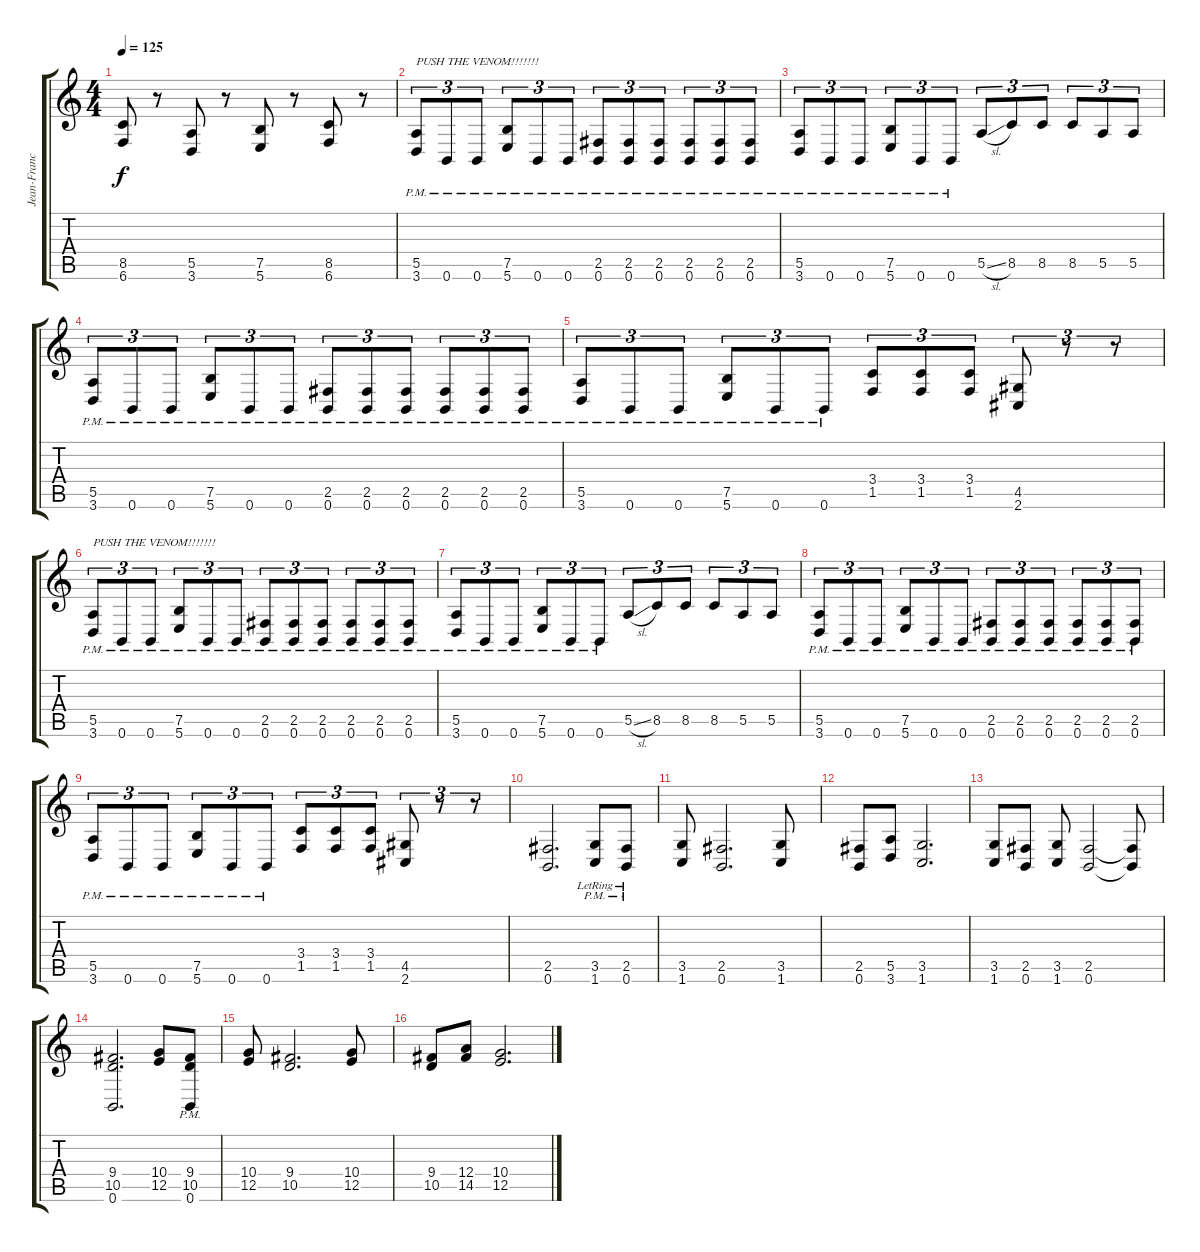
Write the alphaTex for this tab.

\track ("Jean-Francois Dagenais (Rhythm)" "Jean-Franc") {instrument distortionguitar}
\staff {score tabs}
\tuning (B3 Gb3 D3 A2 E2 B1) {hide}
\ts (4 4)
\tempo 125
\clef g2
\ks c
(8.5 6.6).8{dy f} r.8 (5.5 3.6).8 r.8 (7.5 5.6).8 r.8 (8.5 6.6).8 r.8 |
(5.5{pm} 3.6{pm}).8{tu (3 2) txt "PUSH THE VENOM!!!!!!!"} 0.6{pm}.8{tu (3 2)} 0.6{pm}.8{tu (3 2)} (7.5{pm} 5.6{pm}).8{tu (3 2)} 0.6{pm}.8{tu (3 2)} 0.6{pm}.8{tu (3 2)} (2.5{pm} 0.6{pm}).8{tu (3 2)} (2.5{pm} 0.6{pm}).8{tu (3 2)} (2.5{pm} 0.6{pm}).8{tu (3 2)} (2.5{pm} 0.6{pm}).8{tu (3 2)} (2.5{pm} 0.6{pm}).8{tu (3 2)} (2.5{pm} 0.6{pm}).8{tu (3 2)} |
(5.5{pm} 3.6{pm}).8{tu (3 2)} 0.6{pm}.8{tu (3 2)} 0.6{pm}.8{tu (3 2)} (7.5{pm} 5.6{pm}).8{tu (3 2)} 0.6{pm}.8{tu (3 2)} 0.6{pm}.8{tu (3 2)} 5.5{sl}.8{tu (3 2)} 8.5.8{tu (3 2)} 8.5.8{tu (3 2)} 8.5.8{tu (3 2)} 5.5.8{tu (3 2)} 5.5.8{tu (3 2)} |
(5.5{pm} 3.6{pm}).8{tu (3 2)} 0.6{pm}.8{tu (3 2)} 0.6{pm}.8{tu (3 2)} (7.5{pm} 5.6{pm}).8{tu (3 2)} 0.6{pm}.8{tu (3 2)} 0.6{pm}.8{tu (3 2)} (2.5{pm} 0.6{pm}).8{tu (3 2)} (2.5{pm} 0.6{pm}).8{tu (3 2)} (2.5{pm} 0.6{pm}).8{tu (3 2)} (2.5{pm} 0.6{pm}).8{tu (3 2)} (2.5{pm} 0.6{pm}).8{tu (3 2)} (2.5{pm} 0.6{pm}).8{tu (3 2)} |
(5.5{pm} 3.6{pm}).8{tu (3 2)} 0.6{pm}.8{tu (3 2)} 0.6{pm}.8{tu (3 2)} (7.5{pm} 5.6{pm}).8{tu (3 2)} 0.6{pm}.8{tu (3 2)} 0.6{pm}.8{tu (3 2)} (3.4 1.5).8{tu (3 2)} (3.4 1.5).8{tu (3 2)} (3.4 1.5).8{tu (3 2)} (4.5 2.6).8{tu (3 2)} r.8{tu (3 2)} r.8{tu (3 2)} |
(5.5{pm} 3.6{pm}).8{tu (3 2) txt "PUSH THE VENOM!!!!!!!"} 0.6{pm}.8{tu (3 2)} 0.6{pm}.8{tu (3 2)} (7.5{pm} 5.6{pm}).8{tu (3 2)} 0.6{pm}.8{tu (3 2)} 0.6{pm}.8{tu (3 2)} (2.5{pm} 0.6{pm}).8{tu (3 2)} (2.5{pm} 0.6{pm}).8{tu (3 2)} (2.5{pm} 0.6{pm}).8{tu (3 2)} (2.5{pm} 0.6{pm}).8{tu (3 2)} (2.5{pm} 0.6{pm}).8{tu (3 2)} (2.5{pm} 0.6{pm}).8{tu (3 2)} |
(5.5{pm} 3.6{pm}).8{tu (3 2)} 0.6{pm}.8{tu (3 2)} 0.6{pm}.8{tu (3 2)} (7.5{pm} 5.6{pm}).8{tu (3 2)} 0.6{pm}.8{tu (3 2)} 0.6{pm}.8{tu (3 2)} 5.5{sl}.8{tu (3 2)} 8.5.8{tu (3 2)} 8.5.8{tu (3 2)} 8.5.8{tu (3 2)} 5.5.8{tu (3 2)} 5.5.8{tu (3 2)} |
(5.5{pm} 3.6{pm}).8{tu (3 2)} 0.6{pm}.8{tu (3 2)} 0.6{pm}.8{tu (3 2)} (7.5{pm} 5.6{pm}).8{tu (3 2)} 0.6{pm}.8{tu (3 2)} 0.6{pm}.8{tu (3 2)} (2.5{pm} 0.6{pm}).8{tu (3 2)} (2.5{pm} 0.6{pm}).8{tu (3 2)} (2.5{pm} 0.6{pm}).8{tu (3 2)} (2.5{pm} 0.6{pm}).8{tu (3 2)} (2.5{pm} 0.6{pm}).8{tu (3 2)} (2.5{pm} 0.6{pm}).8{tu (3 2)} |
(5.5{pm} 3.6{pm}).8{tu (3 2)} 0.6{pm}.8{tu (3 2)} 0.6{pm}.8{tu (3 2)} (7.5{pm} 5.6{pm}).8{tu (3 2)} 0.6{pm}.8{tu (3 2)} 0.6{pm}.8{tu (3 2)} (3.4 1.5).8{tu (3 2)} (3.4 1.5).8{tu (3 2)} (3.4 1.5).8{tu (3 2)} (4.5 2.6).8{tu (3 2)} r.8{tu (3 2)} r.8{tu (3 2)} |
(2.5 0.6).2{d} (3.5{pm lr} 1.6{pm lr}).8 (2.5{pm lr} 0.6{pm lr}).8 |
(3.5 1.6).8 (2.5 0.6).2{d} (3.5 1.6).8 |
(2.5 0.6).8 (5.5 3.6).8 (3.5 1.6).2{d} |
(3.5 1.6).8 (2.5 0.6).8 (3.5 1.6).8 (2.5 0.6).2 (2.5{t} 0.6{t}).8 |
(9.4 10.5 0.6).2{d} (10.4 12.5).8 (9.4{pm} 10.5{pm} 0.6{pm}).8 |
(10.4 12.5).8 (9.4 10.5).2{d} (10.4 12.5).8 |
(9.4 10.5).8 (12.4 14.5).8 (10.4 12.5).2{d}
